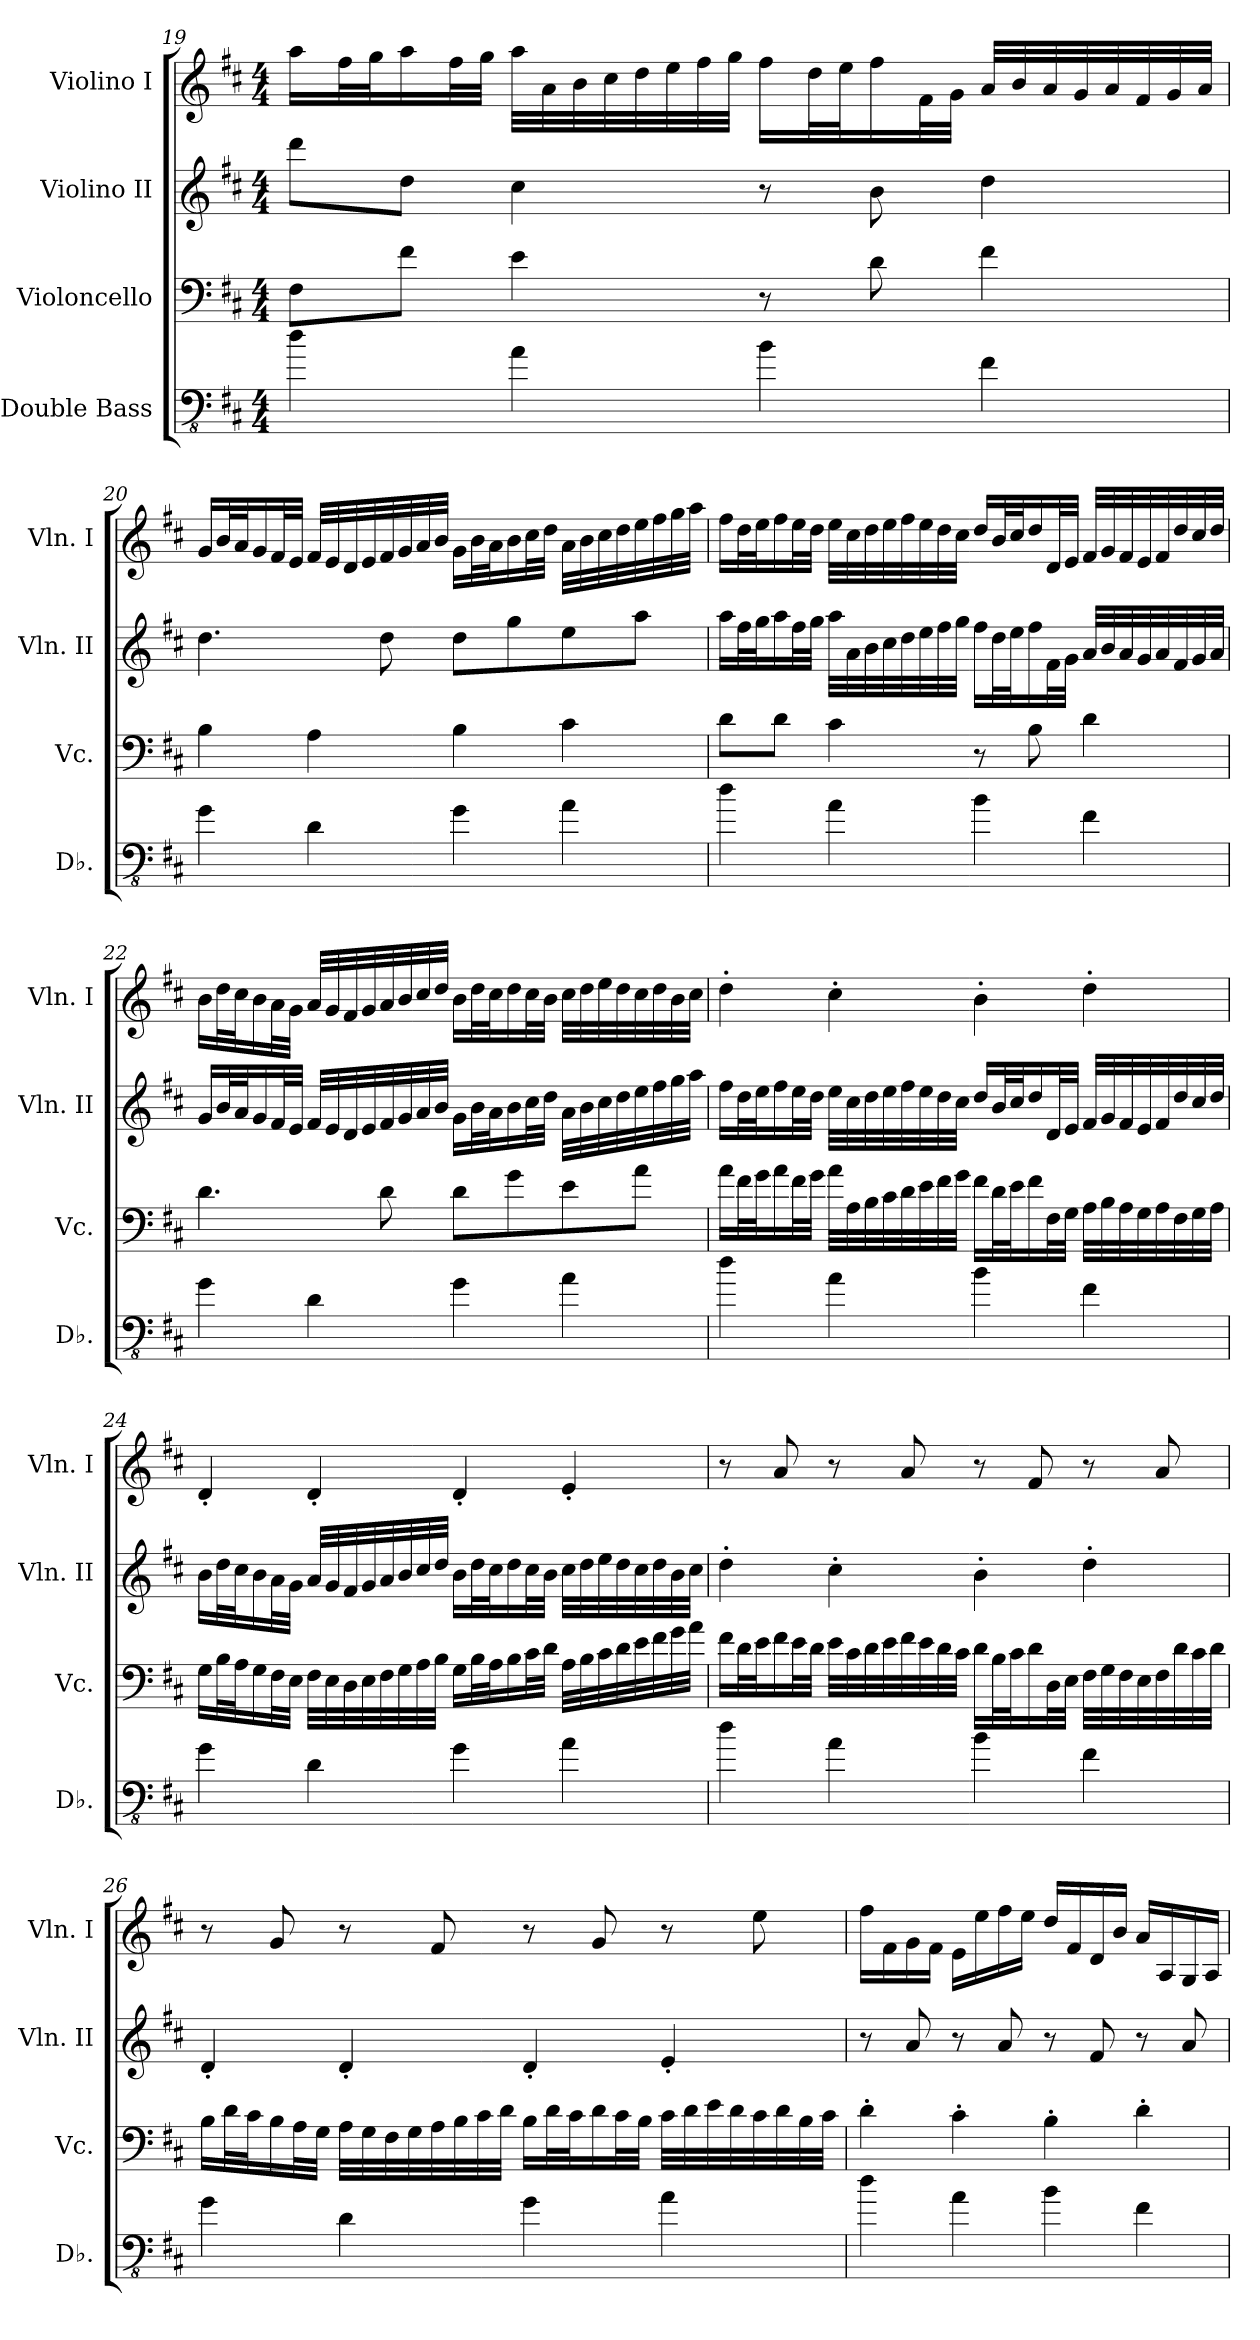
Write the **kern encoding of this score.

**kern	**kern	**kern	**kern
*part4	*part3	*part2	*part1
*staff4	*staff3	*staff2	*staff1
*I"Double Bass	*I"Violoncello	*I"Violino II	*I"Violino I
*I'Db.	*I'Vc.	*I'Vln. II	*I'Vln. I
*clefFv4	*clefF4	*clefG2	*clefG2
*ITrd7c12	*	*	*
*k[f#c#]	*k[f#c#]	*k[f#c#]	*k[f#c#]
*M4/4	*M4/4	*M4/4	*M4/4
=19	=19	=19	=19
4D\	8F#\L	8ddd\L	16aa\LL
.	.	.	32ff#\L
.	.	.	32gg\J
.	8f#\J	8dd\J	16aa\
.	.	.	32ff#\L
.	.	.	32gg\JJJ
4AA\	4e\	4cc#\	32aa\LLL
.	.	.	32a\
.	.	.	32b\
.	.	.	32cc#\
.	.	.	32dd\
.	.	.	32ee\
.	.	.	32ff#\
.	.	.	32gg\JJJ
4BB\	8r	8r	16ff#\LL
.	.	.	32dd\L
.	.	.	32ee\J
.	8d\	8b\	16ff#\
.	.	.	32f#\L
.	.	.	32g\JJJ
4FF#\	4f#\	4dd\	32a/LLL
.	.	.	32b/
.	.	.	32a/
.	.	.	32g/
.	.	.	32a/
.	.	.	32f#/
.	.	.	32g/
.	.	.	32a/JJJ
!!LO:PB:g=z
=20	=20	=20	=20
4GG\	4B\	4.dd\	16g/LL
.	.	.	32b/L
.	.	.	32a/J
.	.	.	16g/
.	.	.	32f#/L
.	.	.	32e/JJJ
4DD\	4A\	.	32f#/LLL
.	.	.	32e/
.	.	.	32d/
.	.	.	32e/
.	.	8dd\	32f#/
.	.	.	32g/
.	.	.	32a/
.	.	.	32b/JJJ
4GG\	4B\	8dd\L	16g\LL
.	.	.	32b\L
.	.	.	32a\J
.	.	8gg\	16b\
.	.	.	32cc#\L
.	.	.	32dd\JJJ
4AA\	4c#\	8ee\	32a\LLL
.	.	.	32b\
.	.	.	32cc#\
.	.	.	32dd\
.	.	8aa\J	32ee\
.	.	.	32ff#\
.	.	.	32gg\
.	.	.	32aa\JJJ
!!LO:LB:g=z
=21	=21	=21	=21
4D\	8d\L	16aa\LL	16ff#\LL
.	.	32ff#\L	32dd\L
.	.	32gg\J	32ee\J
.	8d\J	16aa\	16ff#\
.	.	32ff#\L	32ee\L
.	.	32gg\JJJ	32dd\JJJ
4AA\	4c#\	32aa\LLL	32ee\LLL
.	.	32a\	32cc#\
.	.	32b\	32dd\
.	.	32cc#\	32ee\
.	.	32dd\	32ff#\
.	.	32ee\	32ee\
.	.	32ff#\	32dd\
.	.	32gg\JJJ	32cc#\JJJ
4BB\	8r	16ff#\LL	16dd/LL
.	.	32dd\L	32b/L
.	.	32ee\J	32cc#/J
.	8B\	16ff#\	16dd/
.	.	32f#\L	32d/L
.	.	32g\JJJ	32e/JJJ
4FF#\	4d\	32a/LLL	32f#/LLL
.	.	32b/	32g/
.	.	32a/	32f#/
.	.	32g/	32e/
.	.	32a/	32f#/
.	.	32f#/	32dd/
.	.	32g/	32cc#/
.	.	32a/JJJ	32dd/JJJ
!!LO:LB:g=z
=22	=22	=22	=22
4GG\	4.d\	16g/LL	16b\LL
.	.	32b/L	32dd\L
.	.	32a/J	32cc#\J
.	.	16g/	16b\
.	.	32f#/L	32a\L
.	.	32e/JJJ	32g\JJJ
4DD\	.	32f#/LLL	32a/LLL
.	.	32e/	32g/
.	.	32d/	32f#/
.	.	32e/	32g/
.	8d\	32f#/	32a/
.	.	32g/	32b/
.	.	32a/	32cc#/
.	.	32b/JJJ	32dd/JJJ
4GG\	8d\L	16g\LL	16b\LL
.	.	32b\L	32dd\L
.	.	32a\J	32cc#\J
.	8g\	16b\	16dd\
.	.	32cc#\L	32cc#\L
.	.	32dd\JJJ	32b\JJJ
4AA\	8e\	32a\LLL	32cc#\LLL
.	.	32b\	32dd\
.	.	32cc#\	32ee\
.	.	32dd\	32dd\
.	8a\J	32ee\	32cc#\
.	.	32ff#\	32dd\
.	.	32gg\	32b\
.	.	32aa\JJJ	32cc#\JJJ
!!LO:PB:g=z
=23	=23	=23	=23
4D\	16a\LL	16ff#\LL	4dd'\
.	32f#\L	32dd\L	.
.	32g\J	32ee\J	.
.	16a\	16ff#\	.
.	32f#\L	32ee\L	.
.	32g\JJJ	32dd\JJJ	.
4AA\	32a\LLL	32ee\LLL	4cc#'\
.	32A\	32cc#\	.
.	32B\	32dd\	.
.	32c#\	32ee\	.
.	32d\	32ff#\	.
.	32e\	32ee\	.
.	32f#\	32dd\	.
.	32g\JJJ	32cc#\JJJ	.
4BB\	16f#\LL	16dd/LL	4b'\
.	32d\L	32b/L	.
.	32e\J	32cc#/J	.
.	16f#\	16dd/	.
.	32F#\L	32d/L	.
.	32G\JJJ	32e/JJJ	.
4FF#\	32A\LLL	32f#/LLL	4dd'\
.	32B\	32g/	.
.	32A\	32f#/	.
.	32G\	32e/	.
.	32A\	32f#/	.
.	32F#\	32dd/	.
.	32G\	32cc#/	.
.	32A\JJJ	32dd/JJJ	.
!!LO:LB:g=z
=24	=24	=24	=24
4GG\	16G\LL	16b\LL	4d'/
.	32B\L	32dd\L	.
.	32A\J	32cc#\J	.
.	16G\	16b\	.
.	32F#\L	32a\L	.
.	32E\JJJ	32g\JJJ	.
4DD\	32F#\LLL	32a/LLL	4d'/
.	32E\	32g/	.
.	32D\	32f#/	.
.	32E\	32g/	.
.	32F#\	32a/	.
.	32G\	32b/	.
.	32A\	32cc#/	.
.	32B\JJJ	32dd/JJJ	.
4GG\	16G\LL	16b\LL	4d'/
.	32B\L	32dd\L	.
.	32A\J	32cc#\J	.
.	16B\	16dd\	.
.	32c#\L	32cc#\L	.
.	32d\JJJ	32b\JJJ	.
4AA\	32A\LLL	32cc#\LLL	4e'/
.	32B\	32dd\	.
.	32c#\	32ee\	.
.	32d\	32dd\	.
.	32e\	32cc#\	.
.	32f#\	32dd\	.
.	32g\	32b\	.
.	32a\JJJ	32cc#\JJJ	.
!!LO:LB:g=z
=25	=25	=25	=25
4D\	16f#\LL	4dd'\	8r
.	32d\L	.	.
.	32e\J	.	.
.	16f#\	.	8a/
.	32e\L	.	.
.	32d\JJJ	.	.
4AA\	32e\LLL	4cc#'\	8r
.	32c#\	.	.
.	32d\	.	.
.	32e\	.	.
.	32f#\	.	8a/
.	32e\	.	.
.	32d\	.	.
.	32c#\JJJ	.	.
4BB\	16d\LL	4b'\	8r
.	32B\L	.	.
.	32c#\J	.	.
.	16d\	.	8f#/
.	32D\L	.	.
.	32E\JJJ	.	.
4FF#\	32F#\LLL	4dd'\	8r
.	32G\	.	.
.	32F#\	.	.
.	32E\	.	.
.	32F#\	.	8a/
.	32d\	.	.
.	32c#\	.	.
.	32d\JJJ	.	.
!!LO:PB:g=z
=26	=26	=26	=26
4GG\	16B\LL	4d'/	8r
.	32d\L	.	.
.	32c#\J	.	.
.	16B\	.	8g/
.	32A\L	.	.
.	32G\JJJ	.	.
4DD\	32A\LLL	4d'/	8r
.	32G\	.	.
.	32F#\	.	.
.	32G\	.	.
.	32A\	.	8f#/
.	32B\	.	.
.	32c#\	.	.
.	32d\JJJ	.	.
4GG\	16B\LL	4d'/	8r
.	32d\L	.	.
.	32c#\J	.	.
.	16d\	.	8g/
.	32c#\L	.	.
.	32B\JJJ	.	.
4AA\	32c#\LLL	4e'/	8r
.	32d\	.	.
.	32e\	.	.
.	32d\	.	.
.	32c#\	.	8ee\
.	32d\	.	.
.	32B\	.	.
.	32c#\JJJ	.	.
!!LO:LB:g=z
=27	=27	=27	=27
4D\	4d'\	8r	16ff#\LL
.	.	.	16f#\
.	.	8a/	16g\
.	.	.	16f#\JJ
4AA\	4c#'\	8r	16e\LL
.	.	.	16ee\
.	.	8a/	16ff#\
.	.	.	16ee\JJ
4BB\	4B'\	8r	16dd/LL
.	.	.	16f#/
.	.	8f#/	16d/
.	.	.	16b/JJ
4FF#\	4d'\	8r	16a/LL
.	.	.	16A/
.	.	8a/	16G/
.	.	.	16A/JJ
=	=	=	=
*-	*-	*-	*-
